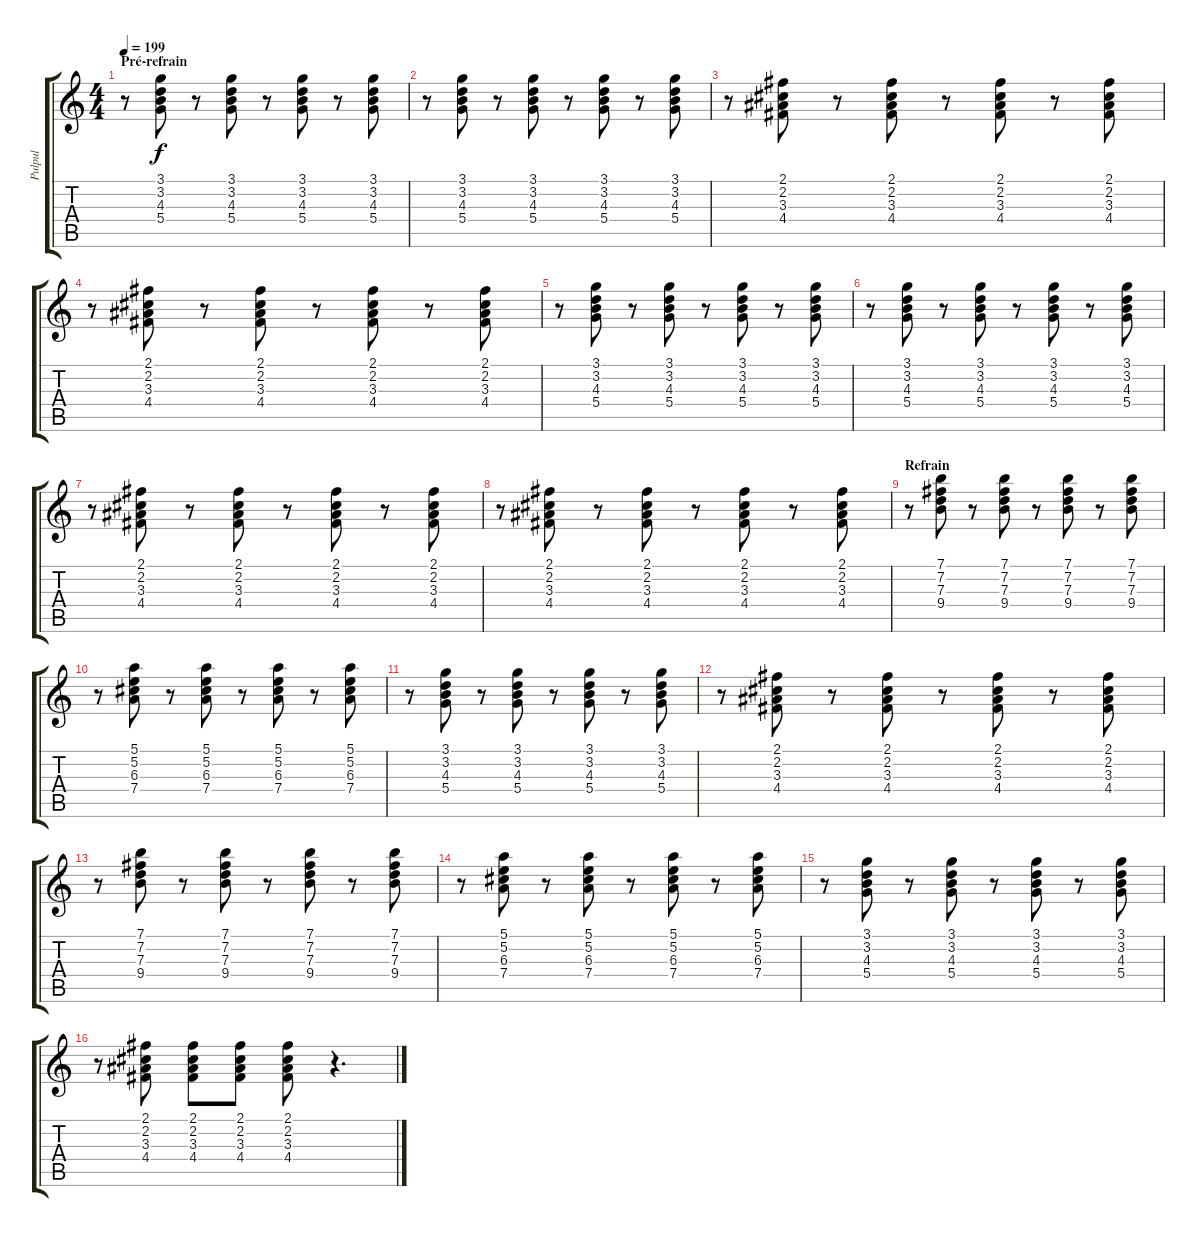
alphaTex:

\track ("Pulpul" "Pulpul") {instrument electricguitarclean}
\staff {score tabs}
\tuning (E4 B3 G3 D3 A2 E2) {hide}
\ts (4 4)
\section ("" "Pré-refrain")
\tempo 199
\clef g2
\ks c
r.8{dy f} (3.1 3.2 4.3 5.4).8 r.8 (3.1 3.2 4.3 5.4).8 r.8 (3.1 3.2 4.3 5.4).8 r.8 (3.1 3.2 4.3 5.4).8 |
r.8 (3.1 3.2 4.3 5.4).8 r.8 (3.1 3.2 4.3 5.4).8 r.8 (3.1 3.2 4.3 5.4).8 r.8 (3.1 3.2 4.3 5.4).8 |
r.8 (2.1 2.2 3.3 4.4).8 r.8 (2.1 2.2 3.3 4.4).8 r.8 (2.1 2.2 3.3 4.4).8 r.8 (2.1 2.2 3.3 4.4).8 |
r.8 (2.1 2.2 3.3 4.4).8 r.8 (2.1 2.2 3.3 4.4).8 r.8 (2.1 2.2 3.3 4.4).8 r.8 (2.1 2.2 3.3 4.4).8 |
r.8 (3.1 3.2 4.3 5.4).8 r.8 (3.1 3.2 4.3 5.4).8 r.8 (3.1 3.2 4.3 5.4).8 r.8 (3.1 3.2 4.3 5.4).8 |
r.8 (3.1 3.2 4.3 5.4).8 r.8 (3.1 3.2 4.3 5.4).8 r.8 (3.1 3.2 4.3 5.4).8 r.8 (3.1 3.2 4.3 5.4).8 |
r.8 (2.1 2.2 3.3 4.4).8 r.8 (2.1 2.2 3.3 4.4).8 r.8 (2.1 2.2 3.3 4.4).8 r.8 (2.1 2.2 3.3 4.4).8 |
r.8 (2.1 2.2 3.3 4.4).8 r.8 (2.1 2.2 3.3 4.4).8 r.8 (2.1 2.2 3.3 4.4).8 r.8 (2.1 2.2 3.3 4.4).8 |
\section ("" "Refrain")
r.8 (7.1 7.2 7.3 9.4).8 r.8 (7.1 7.2 7.3 9.4).8 r.8 (7.1 7.2 7.3 9.4).8 r.8 (7.1 7.2 7.3 9.4).8 |
r.8 (5.1 5.2 6.3 7.4).8 r.8 (5.1 5.2 6.3 7.4).8 r.8 (5.1 5.2 6.3 7.4).8 r.8 (5.1 5.2 6.3 7.4).8 |
r.8 (3.1 3.2 4.3 5.4).8 r.8 (3.1 3.2 4.3 5.4).8 r.8 (3.1 3.2 4.3 5.4).8 r.8 (3.1 3.2 4.3 5.4).8 |
r.8 (2.1 2.2 3.3 4.4).8 r.8 (2.1 2.2 3.3 4.4).8 r.8 (2.1 2.2 3.3 4.4).8 r.8 (2.1 2.2 3.3 4.4).8 |
r.8 (7.1 7.2 7.3 9.4).8 r.8 (7.1 7.2 7.3 9.4).8 r.8 (7.1 7.2 7.3 9.4).8 r.8 (7.1 7.2 7.3 9.4).8 |
r.8 (5.1 5.2 6.3 7.4).8 r.8 (5.1 5.2 6.3 7.4).8 r.8 (5.1 5.2 6.3 7.4).8 r.8 (5.1 5.2 6.3 7.4).8 |
r.8 (3.1 3.2 4.3 5.4).8 r.8 (3.1 3.2 4.3 5.4).8 r.8 (3.1 3.2 4.3 5.4).8 r.8 (3.1 3.2 4.3 5.4).8 |
r.8 (2.1 2.2 3.3 4.4).8 (2.1 2.2 3.3 4.4).8 (2.1 2.2 3.3 4.4).8 (2.1 2.2 3.3 4.4).8 r.4{d}
